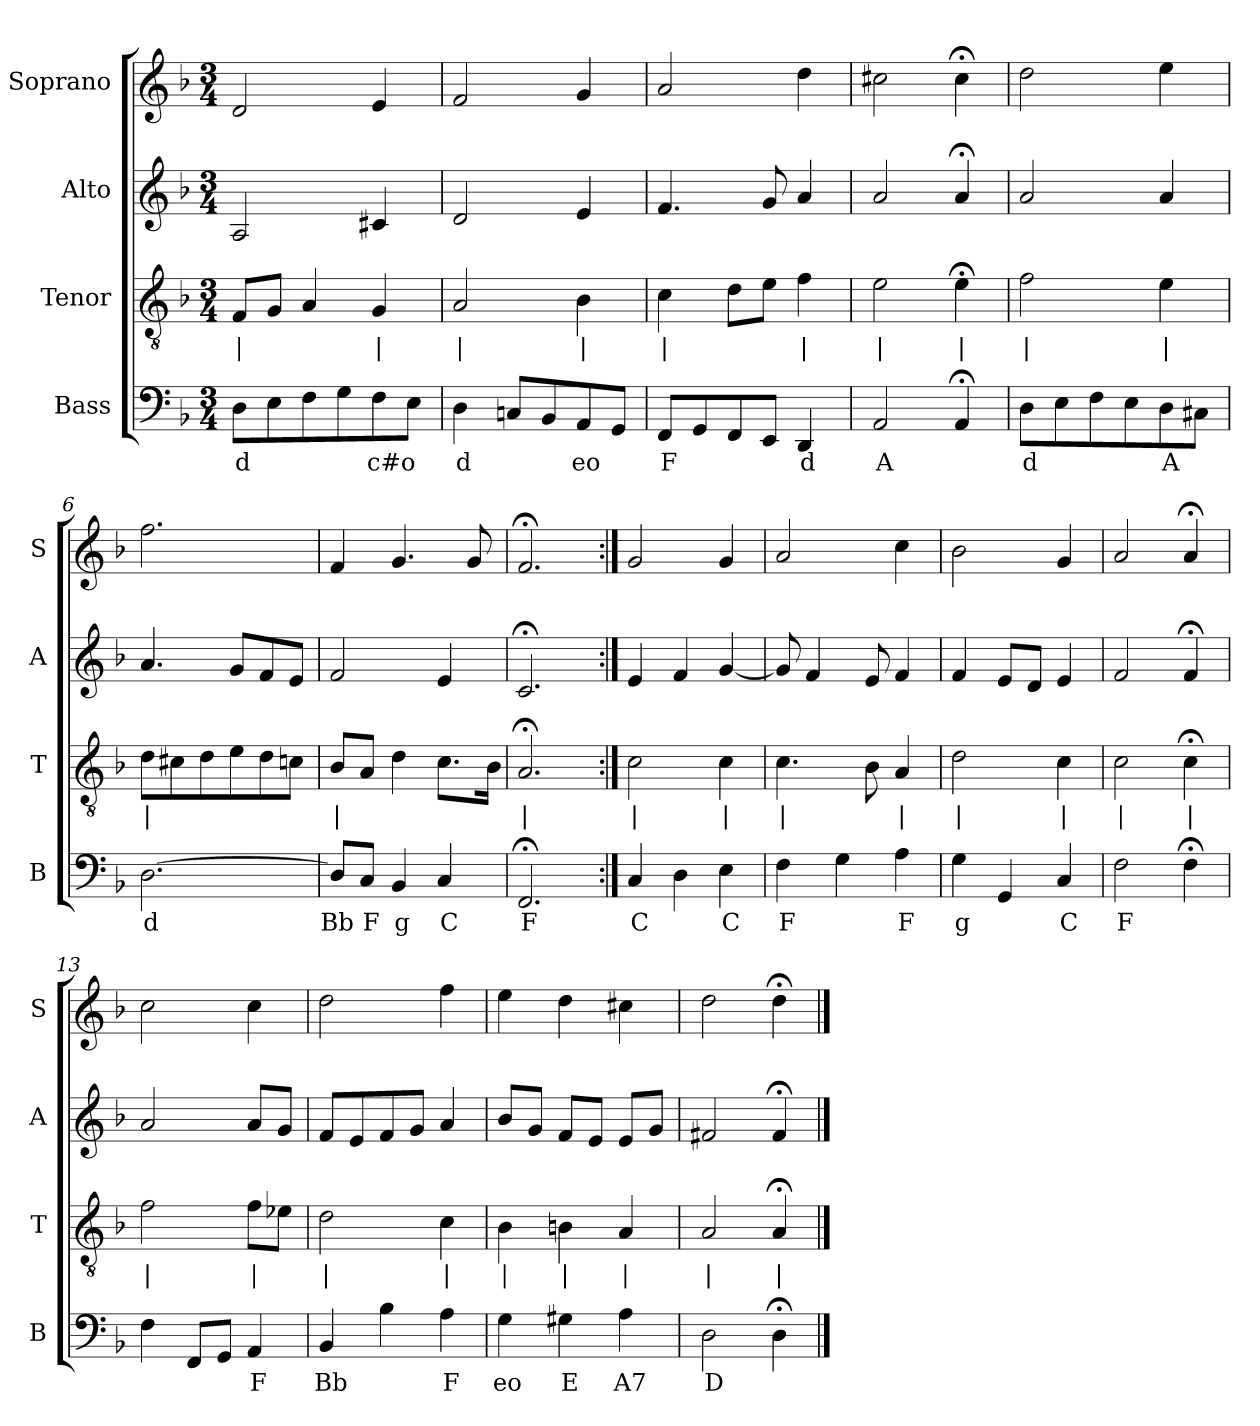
**kern	**text	**kern	**text	**kern	**kern
*part4	*part4	*part3	*part3	*part2	*part1
*staff4	*staff4	*staff3	*staff3	*staff2	*staff1
*I"Bass	*	*I"Tenor	*	*I"Alto	*I"Soprano
*I'B	*	*I'T	*	*I'A	*I'S
*clefF4	*	*clefGv2	*	*clefG2	*clefG2
*k[b-]	*	*k[b-]	*	*k[b-]	*k[b-]
*d:	*	*d:	*	*d:	*d:
*M3/4	*	*M3/4	*	*M3/4	*M3/4
*MM100	*	*MM100	*	*MM100	*MM100
=1	=1	=1	=1	=1	=1
8DL	d	8FL	|	2A	2d
8E	.	8GJ	.	.	.
8F	.	4A	.	.	.
8G	.	.	.	.	.
8F	c#o	4G	|	4c#X	4e
8EJ	.	.	.	.	.
=2	=2	=2	=2	=2	=2
4D	d	2A	|	2d	2f
8CnL	.	.	.	.	.
8BB-	.	.	.	.	.
8AA	eo	4B-	|	4e	4g
8GGJ	.	.	.	.	.
=3	=3	=3	=3	=3	=3
8FFL	F	4c	|	4.f	2a
8GG	.	.	.	.	.
8FF	.	8dL	.	.	.
8EEJ	.	8eJ	.	8g	.
4DD	d	4f	|	4a	4dd
=4	=4	=4	=4	=4	=4
2AA	A	2e	|	2a	2cc#X
4AA;<	.	4e;<	|	4a;<	4cc#;<
=5	=5	=5	=5	=5	=5
8DL	d	2f	|	2a	2dd
8E	.	.	.	.	.
8F	.	.	.	.	.
8E	.	.	.	.	.
8D	A	4e	|	4a	4ee
8C#XJ	.	.	.	.	.
=6	=6	=6	=6	=6	=6
[2.D	d	8dL	|	4.a	2.ff
.	.	8c#X	.	.	.
.	.	8d	.	.	.
.	.	8e	.	8gL	.
.	.	8d	.	8f	.
.	.	8cnJ	.	8eJ	.
=7	=7	=7	=7	=7	=7
8DL]	Bb	8B-L	|	2f	4f
8CJ	F	8AJ	.	.	.
4BB-	g	4d	.	.	4.g
4C	C	8.cL	.	4e	.
.	.	.	.	.	8g
.	.	16B-Jk	.	.	.
=8	=8	=8	=8	=8	=8
2.FF;<	F	2.A;<	|	2.c;<	2.f;<
=9:|!	=9:|!	=9:|!	=9:|!	=9:|!	=9:|!
4C	C	2c	|	4e	2g
4D	.	.	.	4f	.
4E	C	4c	|	[4g	4g
=10	=10	=10	=10	=10	=10
4F	F	4.c	|	8g]	2a
.	.	.	.	4f	.
4G	.	.	.	.	.
.	.	8B-	.	8e	.
4A	F	4A	|	4f	4cc
=11	=11	=11	=11	=11	=11
4G	g	2d	|	4f	2b-
4GG	.	.	.	8eL	.
.	.	.	.	8dJ	.
4C	C	4c	|	4e	4g
=12	=12	=12	=12	=12	=12
2F	F	2c	|	2f	2a
4F;<	.	4c;<	|	4f;<	4a;<
=13	=13	=13	=13	=13	=13
4F	.	2f	|	2a	2cc
8FFL	.	.	.	.	.
8GGJ	.	.	.	.	.
4AA	F	8fL	|	8aL	4cc
.	.	8e-XJ	.	8gJ	.
=14	=14	=14	=14	=14	=14
4BB-	Bb	2d	|	8fL	2dd
.	.	.	.	8e	.
4B-	.	.	.	8f	.
.	.	.	.	8gJ	.
4A	F	4c	|	4a	4ff
=15	=15	=15	=15	=15	=15
4G	eo	4B-	|	8b-L	4ee
.	.	.	.	8gJ	.
4G#X	E	4Bn	|	8fL	4dd
.	.	.	.	8eJ	.
4A	A7	4A	|	8eL	4cc#X
.	.	.	.	8gJ	.
=16	=16	=16	=16	=16	=16
2D	D	2A	|	2f#X	2dd
4D;<	.	4A;<	|	4f#;<	4dd;<
==	==	==	==	==	==
*-	*-	*-	*-	*-	*-
